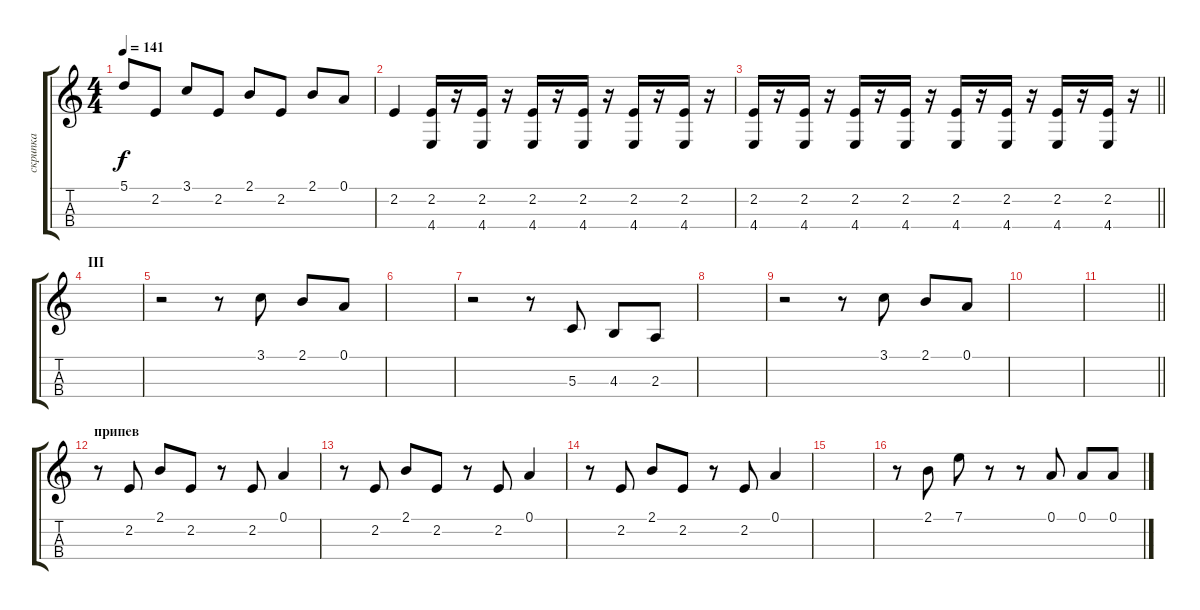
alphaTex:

\track ("скрипка" "скрипка") {instrument violin}
\staff {score tabs}
\tuning (A4 D4 G3 C3) {hide}
\ts (4 4)
\tempo 141
\clef g2
\ks c
5.1.8{dy f} 2.2.8 3.1.8 2.2.8 2.1.8 2.2.8 2.1.8 0.1.8 |
2.2.4{balance 16} (2.2 4.4).16 r.16 (2.2 4.4).16 r.16 (2.2 4.4).16 r.16 (2.2 4.4).16 r.16 (2.2 4.4).16 r.16 (2.2 4.4).16 r.16 |
\barLineRight lightlight
(2.2 4.4).16 r.16 (2.2 4.4).16 r.16 (2.2 4.4).16 r.16 (2.2 4.4).16 r.16 (2.2 4.4).16 r.16 (2.2 4.4).16 r.16 (2.2 4.4).16 r.16 (2.2 4.4).16 r.16 |
\section ("" "III")
|
r.2 r.8 3.1.8 2.1.8 0.1.8 |
|
r.2 r.8 5.3.8 4.3.8 2.3.8 |
|
r.2 r.8 3.1.8 2.1.8 0.1.8 |
|
\barLineRight lightlight
|
\section ("" "припев")
r.8{volume 9} 2.2.8 2.1.8 2.2.8 r.8 2.2.8 0.1.4 |
r.8 2.2.8 2.1.8 2.2.8 r.8 2.2.8 0.1.4 |
r.8 2.2.8 2.1.8 2.2.8 r.8 2.2.8 0.1.4 |
|
r.8 2.1.8 7.1.8 r.8 r.8 0.1.8 0.1.8 0.1.8
